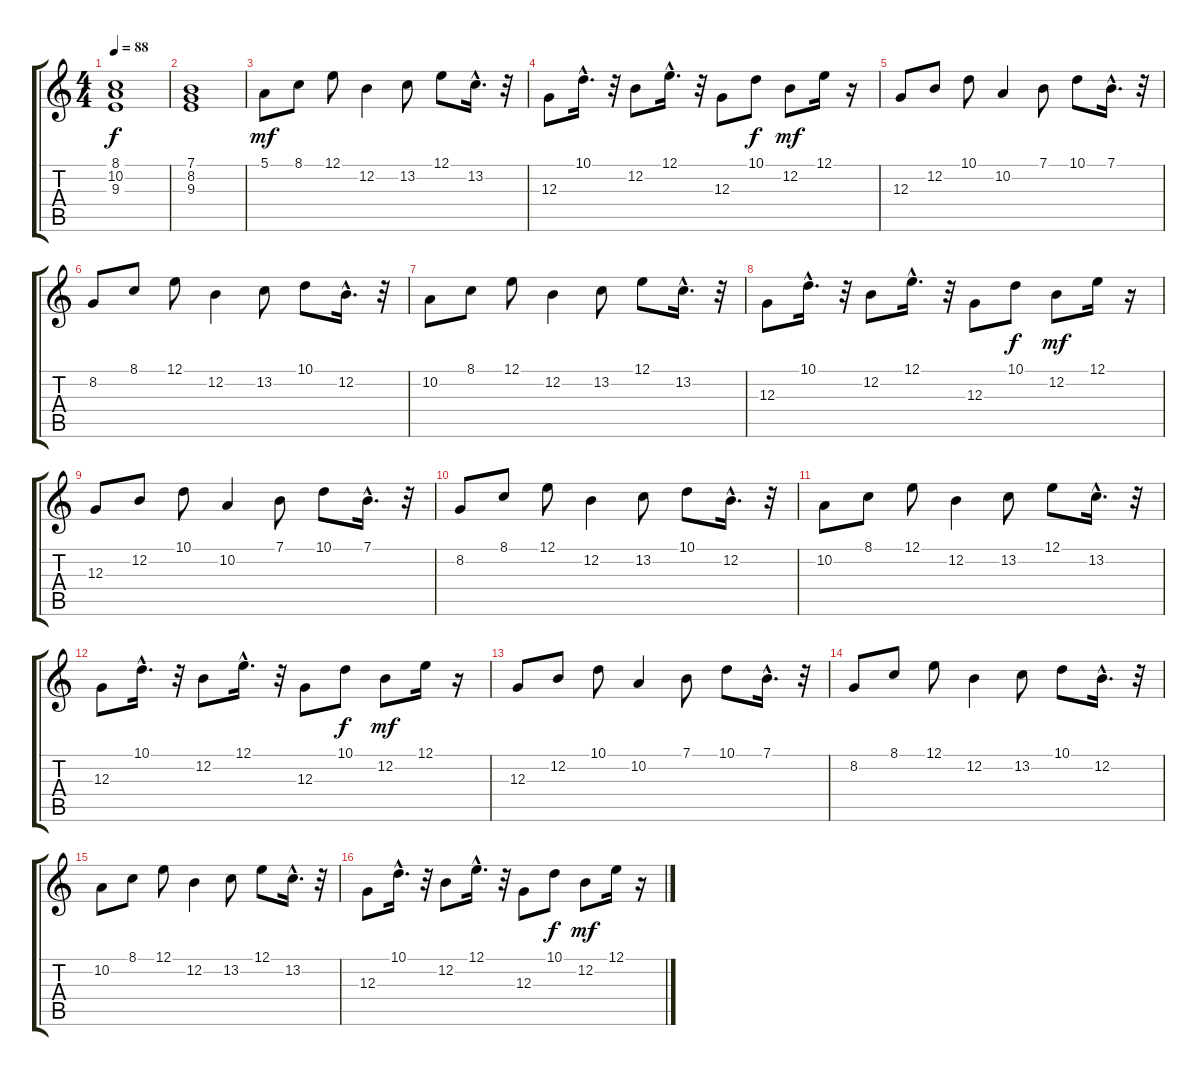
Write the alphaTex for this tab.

\track "" {instrument stringensemble2}
\staff {score tabs}
\tuning (E4 B3 G3 D3 A2 E2) {hide}
\ts (4 4)
\tempo 88
\clef g2
\ks c
(8.1 10.2 9.3).1{dy f} |
(7.1 8.2 9.3).1 |
5.1.8{dy mf} 8.1.8 12.1.8 12.2.4 13.2.8 12.1.8 13.2{hac}.16{d} r.32 |
12.3.8 10.1{hac}.16{d} r.32 12.2.8 12.1{hac}.16{d} r.32 12.3.8 10.1.8{dy f} 12.2.8{dy mf} 12.1.16 r.16 |
12.3.8 12.2.8 10.1.8 10.2.4 7.1.8 10.1.8 7.1{hac}.16{d} r.32 |
8.2.8 8.1.8 12.1.8 12.2.4 13.2.8 10.1.8 12.2{hac}.16{d} r.32 |
10.2.8 8.1.8 12.1.8 12.2.4 13.2.8 12.1.8 13.2{hac}.16{d} r.32 |
12.3.8 10.1{hac}.16{d} r.32 12.2.8 12.1{hac}.16{d} r.32 12.3.8 10.1.8{dy f} 12.2.8{dy mf} 12.1.16 r.16 |
12.3.8 12.2.8 10.1.8 10.2.4 7.1.8 10.1.8 7.1{hac}.16{d} r.32 |
8.2.8 8.1.8 12.1.8 12.2.4 13.2.8 10.1.8 12.2{hac}.16{d} r.32 |
10.2.8 8.1.8 12.1.8 12.2.4 13.2.8 12.1.8 13.2{hac}.16{d} r.32 |
12.3.8 10.1{hac}.16{d} r.32 12.2.8 12.1{hac}.16{d} r.32 12.3.8 10.1.8{dy f} 12.2.8{dy mf} 12.1.16 r.16 |
12.3.8 12.2.8 10.1.8 10.2.4 7.1.8 10.1.8 7.1{hac}.16{d} r.32 |
8.2.8 8.1.8 12.1.8 12.2.4 13.2.8 10.1.8 12.2{hac}.16{d} r.32 |
10.2.8 8.1.8 12.1.8 12.2.4 13.2.8 12.1.8 13.2{hac}.16{d} r.32 |
12.3.8 10.1{hac}.16{d} r.32 12.2.8 12.1{hac}.16{d} r.32 12.3.8 10.1.8{dy f} 12.2.8{dy mf} 12.1.16 r.16
